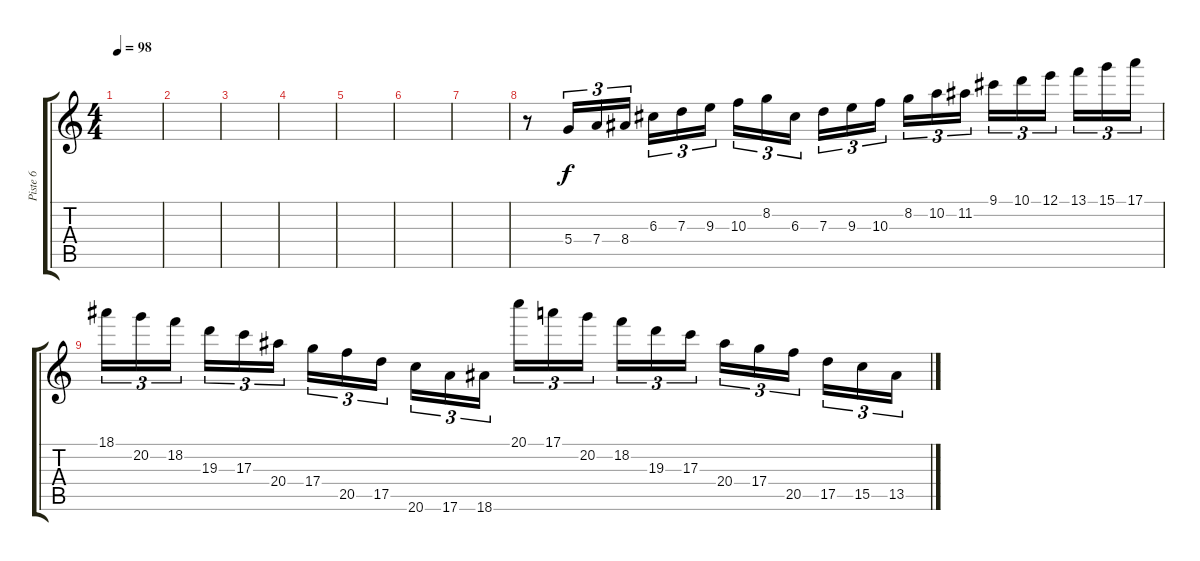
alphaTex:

\track ("Piste 6" "Piste 6") {instrument drawbarorgan}
\staff {score tabs}
\tuning (E5 B4 G4 D4 A3 E3) {hide}
\ts (4 4)
\tempo 98
\clef g2
\ks c
|
|
|
|
|
|
|
r.8 5.4.16{tu (3 2)} 7.4.16{tu (3 2)} 8.4.16{tu (3 2)} 6.3.16{tu (3 2)} 7.3.16{tu (3 2)} 9.3.16{tu (3 2)} 10.3.16{tu (3 2)} 8.2.16{tu (3 2)} 6.3.16{tu (3 2)} 7.3.16{tu (3 2)} 9.3.16{tu (3 2)} 10.3.16{tu (3 2)} 8.2.16{tu (3 2)} 10.2.16{tu (3 2)} 11.2.16{tu (3 2)} 9.1.16{tu (3 2)} 10.1.16{tu (3 2)} 12.1.16{tu (3 2)} 13.1.16{tu (3 2)} 15.1.16{tu (3 2)} 17.1.16{tu (3 2)} |
18.1.16{tu (3 2)} 20.2.16{tu (3 2)} 18.2.16{tu (3 2)} 19.3.16{tu (3 2)} 17.3.16{tu (3 2)} 20.4.16{tu (3 2)} 17.4.16{tu (3 2)} 20.5.16{tu (3 2)} 17.5.16{tu (3 2)} 20.6.16{tu (3 2)} 17.6.16{tu (3 2)} 18.6.16{tu (3 2)} 20.1.16{tu (3 2)} 17.1.16{tu (3 2)} 20.2.16{tu (3 2)} 18.2.16{tu (3 2)} 19.3.16{tu (3 2)} 17.3.16{tu (3 2)} 20.4.16{tu (3 2)} 17.4.16{tu (3 2)} 20.5.16{tu (3 2)} 17.5.16{tu (3 2)} 15.5.16{tu (3 2)} 13.5.16{tu (3 2)}
